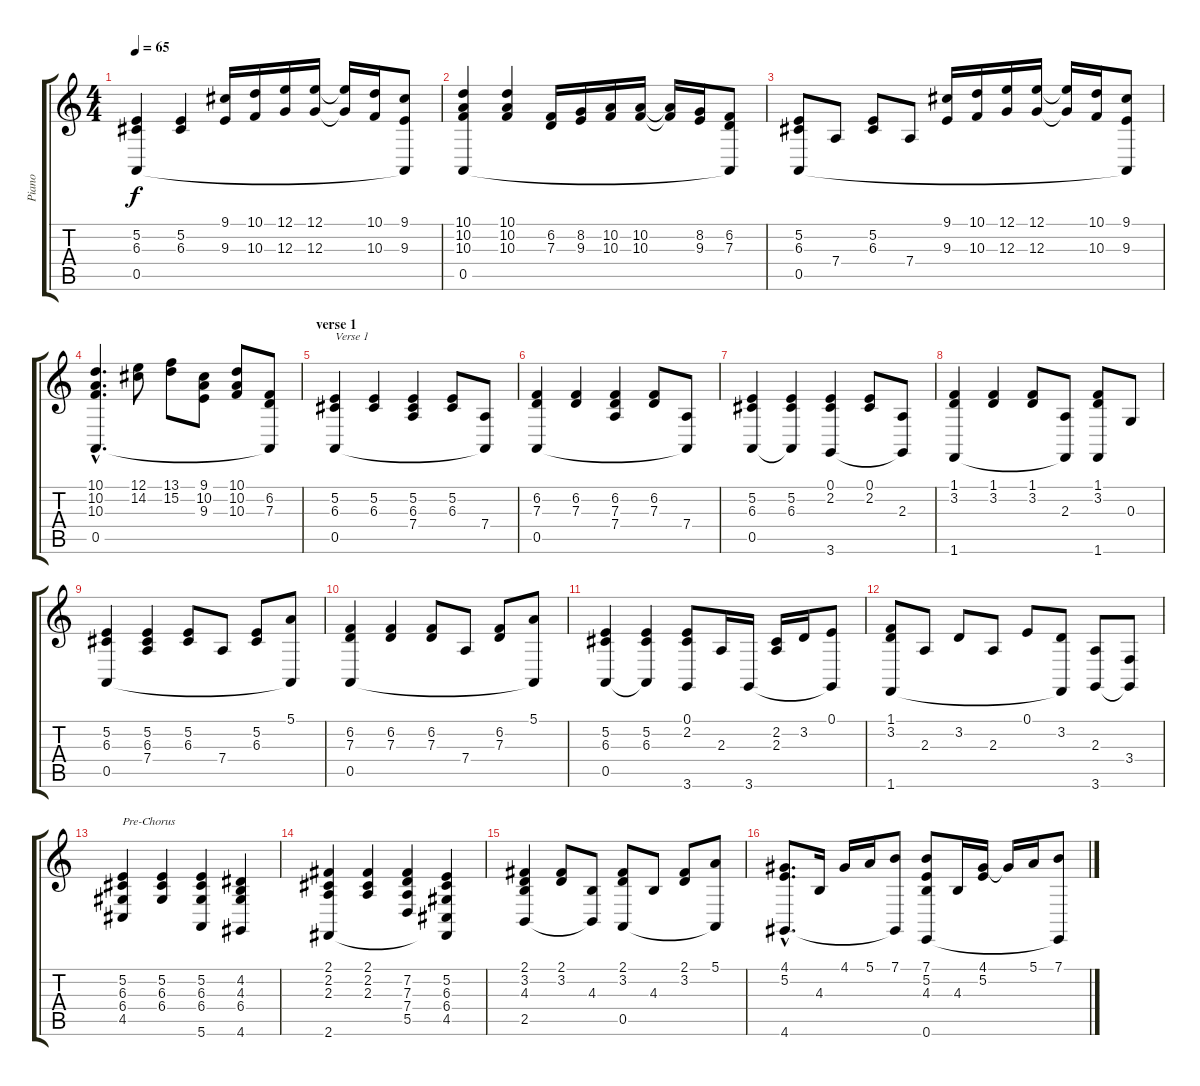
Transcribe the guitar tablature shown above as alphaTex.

\track ("Piano" "Piano") {instrument acousticgrandpiano}
\staff {score tabs}
\tuning (E4 B3 G3 D3 A2 E2) {hide}
\ts (4 4)
\tempo 65
\clef g2
\ks c
(5.2 6.3 0.5).4{dy f instrument acousticgrandpiano} (5.2 6.3).4 (9.1 9.3).16 (10.1 10.3).16 (12.1 12.3).16 (12.1 12.3).16 (12.1{t} 12.3{t}).16 (10.1 10.3).16 (9.1 9.3 0.5{t}).8 |
(10.1 10.2 10.3 0.5).4 (10.1 10.2 10.3).4 (6.2 7.3).16 (8.2 9.3).16 (10.2 10.3).16 (10.2 10.3).16 (10.2{t} 10.3{t}).16 (8.2 9.3).16 (6.2 7.3 0.5{t}).8 |
(5.2 6.3 0.5).8 7.4.8 (5.2 6.3).8 7.4.8 (9.1 9.3).16 (10.1 10.3).16 (12.1 12.3).16 (12.1 12.3).16 (12.1{t} 12.3{t}).16 (10.1 10.3).16 (9.1 9.3 0.5{t}).8 |
(10.1{hac} 10.2{hac} 10.3{hac} 0.5{hac}).4{d} (12.1 14.2).8 (13.1 15.2).8 (9.1 10.2 9.3).8 (10.1 10.2 10.3).8 (6.2 7.3 0.5{t}).8 |
\section ("" "verse 1")
(5.2 6.3 0.5).4{txt "Verse 1"} (5.2 6.3).4 (5.2 6.3 7.4).4 (5.2 6.3).8 (7.4 0.5{t}).8 |
(6.2 7.3 0.5).4 (6.2 7.3).4 (6.2 7.3 7.4).4 (6.2 7.3).8 (7.4 0.5{t}).8 |
(5.2 6.3 0.5).4 (5.2 6.3 0.5{t}).4 (0.1 2.2 3.6).4 (0.1 2.2).8 (2.3 3.6{t}).8 |
(1.1 3.2 1.6).4 (1.1 3.2).4 (1.1 3.2).8 (2.3 1.6{t}).8 (1.1 3.2 1.6).8 0.3.8 |
(5.2 6.3 0.5).4 (5.2 6.3 7.4).4 (5.2 6.3).8 7.4.8 (5.2 6.3).8 (5.1 0.5{t}).8 |
(6.2 7.3 0.5).4 (6.2 7.3).4 (6.2 7.3).8 7.4.8 (6.2 7.3).8 (5.1 0.5{t}).8 |
(5.2 6.3 0.5).4 (5.2 6.3 0.5{t}).4 (0.1 2.2 3.6).8 2.3.16 3.6.16 (2.2 2.3).16 3.2.16 (0.1 3.6{t}).8 |
(1.1 3.2 1.6).8 2.3.8 3.2.8 2.3.8 0.1.8 (3.2 1.6{t}).8 (2.3 3.6).8 (3.4 3.6{t}).8 |
(5.2 6.3 6.4 4.5).4{txt "Pre-Chorus"} (5.2 6.3 6.4).4 (5.2 6.3 6.4 5.6).4 (4.2 4.3 6.4 4.6).4 |
(2.1 2.2 2.3 2.6).4 (2.1 2.2 2.3).4 (7.2 7.3 7.4 5.5).4 (5.2 6.3 6.4 4.5 2.6{t}).4 |
(2.1 3.2 4.3 2.5).4 (2.1 3.2).8 (4.3 2.5{t}).8 (2.1 3.2 0.5).8 4.3.8 (2.1 3.2).8 (5.1 0.5{t}).8 |
(4.1{hac} 5.2{hac} 4.6{hac}).8{d} 4.3.16 4.1.16 5.1.16 (7.1 4.6{t}).8 (7.1 5.2 4.3 0.6).8 4.3.16 (4.1 5.2).16 4.1{t}.16 5.1.16 (7.1 0.6{t}).8
